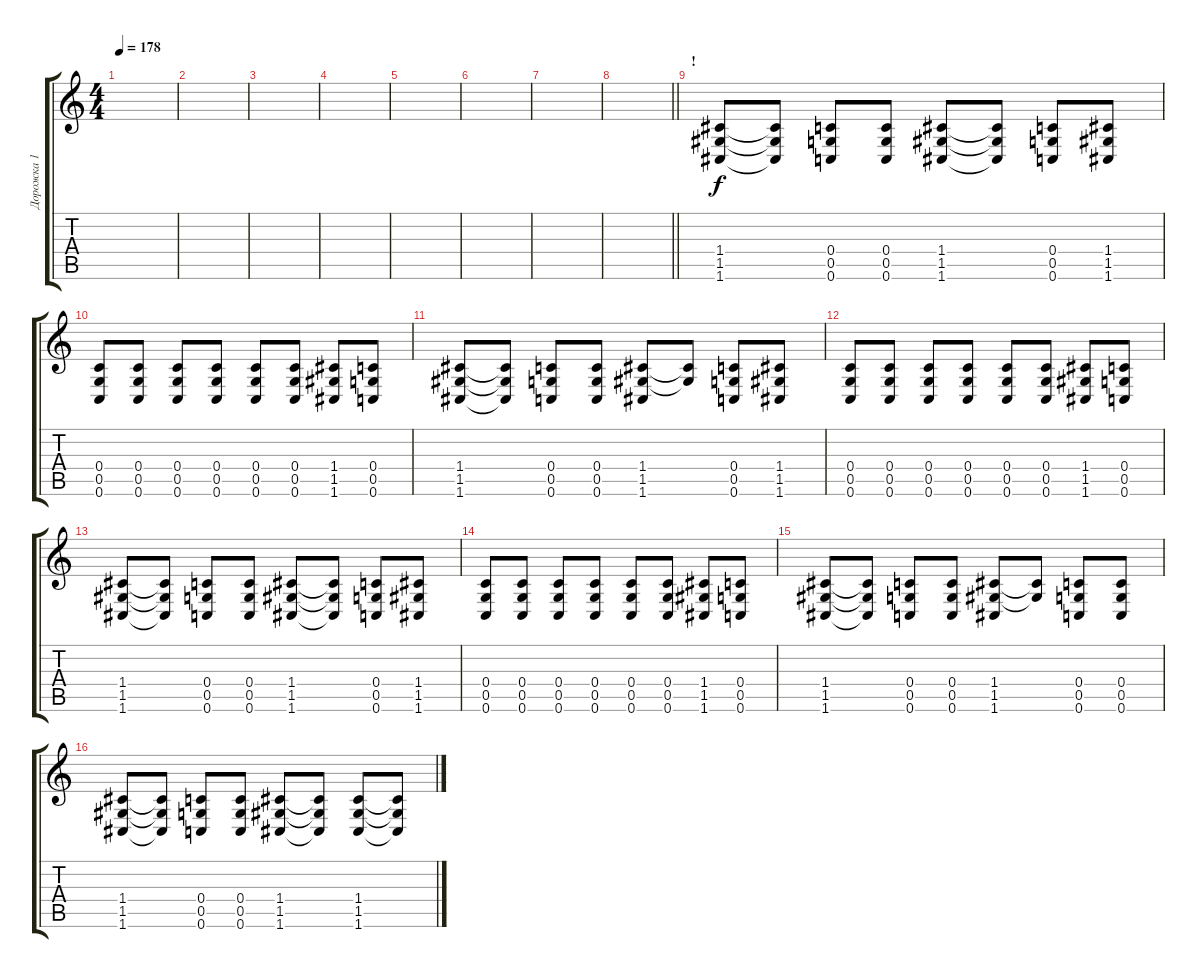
\track ("Дорожка 1" "Дорожка 1") {instrument distortionguitar}
\staff {score tabs}
\tuning (D4 A3 F3 C3 G2 C2) {hide}
\ts (4 4)
\tempo 178
\clef g2
\ks c
|
|
|
|
|
|
|
\barLineRight lightlight
|
\section ("" "!")
(1.4 1.5 1.6).8 (1.4{t} 1.5{t} 1.6{t}).8 (0.4 0.5 0.6).8 (0.4 0.5 0.6).8 (1.4 1.5 1.6).8 (1.4{t} 1.5{t} 1.6{t}).8 (0.4 0.5 0.6).8 (1.4 1.5 1.6).8 |
(0.4 0.5 0.6).8 (0.4 0.5 0.6).8 (0.4 0.5 0.6).8 (0.4 0.5 0.6).8 (0.4 0.5 0.6).8 (0.4 0.5 0.6).8 (1.4 1.5 1.6).8 (0.4 0.5 0.6).8 |
(1.4 1.5 1.6).8 (1.4{t} 1.5{t} 1.6{t}).8 (0.4 0.5 0.6).8 (0.4 0.5 0.6).8 (1.4 1.5 1.6).8 (1.4{t} 1.5{t}).8 (0.4 0.5 0.6).8 (1.4 1.5 1.6).8 |
(0.4 0.5 0.6).8 (0.4 0.5 0.6).8 (0.4 0.5 0.6).8 (0.4 0.5 0.6).8 (0.4 0.5 0.6).8 (0.4 0.5 0.6).8 (1.4 1.5 1.6).8 (0.4 0.5 0.6).8 |
(1.4 1.5 1.6).8 (1.4{t} 1.5{t} 1.6{t}).8 (0.4 0.5 0.6).8 (0.4 0.5 0.6).8 (1.4 1.5 1.6).8 (1.4{t} 1.5{t} 1.6{t}).8 (0.4 0.5 0.6).8 (1.4 1.5 1.6).8 |
(0.4 0.5 0.6).8 (0.4 0.5 0.6).8 (0.4 0.5 0.6).8 (0.4 0.5 0.6).8 (0.4 0.5 0.6).8 (0.4 0.5 0.6).8 (1.4 1.5 1.6).8 (0.4 0.5 0.6).8 |
(1.4 1.5 1.6).8 (1.4{t} 1.5{t} 1.6{t}).8 (0.4 0.5 0.6).8 (0.4 0.5 0.6).8 (1.4 1.5 1.6).8 (1.4{t} 1.5{t}).8 (0.4 0.5 0.6).8 (0.4 0.5 0.6).8 |
(1.4 1.5 1.6).8 (1.4{t} 1.5{t} 1.6{t}).8 (0.4 0.5 0.6).8 (0.4 0.5 0.6).8 (1.4 1.5 1.6).8 (1.4{t} 1.5{t} 1.6{t}).8 (1.4 1.5 1.6).8 (1.4{t} 1.5{t} 1.6{t}).8
